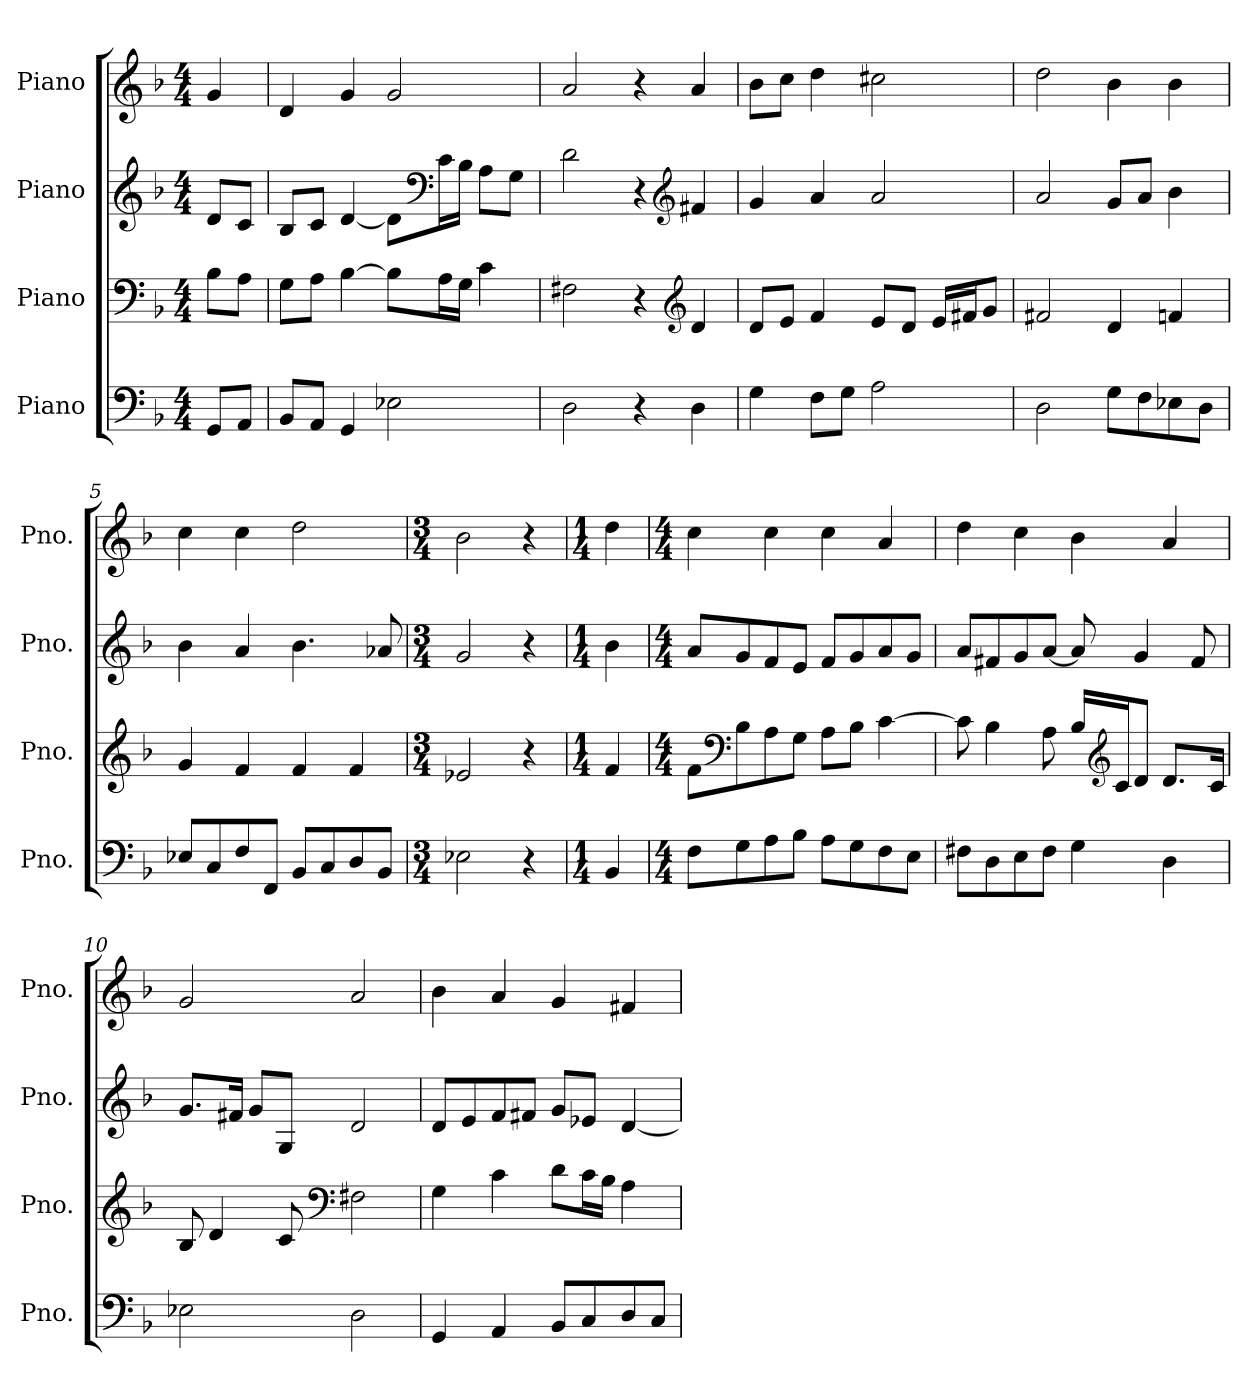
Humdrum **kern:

**kern	**kern	**kern	**kern
*part4	*part3	*part2	*part1
*staff4	*staff3	*staff2	*staff1
*I"Piano	*I"Piano	*I"Piano	*I"Piano
*I'Pno.	*I'Pno.	*I'Pno.	*I'Pno.
*clefF4	*clefF4	*clefG2	*clefG2
*k[b-]	*k[b-]	*k[b-]	*k[b-]
*M4/4	*M4/4	*M4/4	*M4/4
*MM120	*MM120	*MM120	*MM120
=	=	=	=
8GG/L	8B-\L	8d/L	4g/
8AA/J	8A\J	8c/J	.
=1	=1	=1	=1
8BB-/L	8G\L	8B-/L	4d/
8AA/J	8A\J	8c/J	.
4GG/	[4B-\	[4d/	4g/
2E-X\	8B-\L]	8d\L]	2g/
*	*	*clefF4	*
.	16A\L	16c\L	.
.	16G\JJ	16B-\JJ	.
.	4c\	8A\L	.
.	.	8G\J	.
=2	=2	=2	=2
2D\	2F#X\	2d\	2a/
4r	4r	4r	4r
*	*clefG2	*clefG2	*
4D\	4d/	4f#X/	4a/
=3	=3	=3	=3
4G\	8d/L	4g/	8b-\L
.	8e/J	.	8cc\J
8F\L	4f/	4a/	4dd\
8G\J	.	.	.
2A\	8e/L	2a/	2cc#X\
.	8d/J	.	.
.	16e/LL	.	.
.	16f#X/J	.	.
.	8g/J	.	.
=4	=4	=4	=4
2D\	2f#X/	2a/	2dd\
8G\L	4d/	8g/L	4b-\
8F\	.	8a/J	.
8E-X\	4fn/	4b-\	4b-\
8D\J	.	.	.
!!LO:LB:g=z
=5	=5	=5	=5
8E-X/L	4g/	4b-\	4cc\
8C/	.	.	.
8F/	4f/	4a/	4cc\
8FF/J	.	.	.
8BB-/L	4f/	4.b-\	2dd\
8C/	.	.	.
8D/	4f/	.	.
8BB-/J	.	8a-X/	.
=6	=6	=6	=6
*M3/4	*M3/4	*M3/4	*M3/4
2E-X\	2e-X/	2g/	2b-\
4r	4r	4r	4r
=7	=7	=7	=7
*M1/4	*M1/4	*M1/4	*M1/4
4BB-/	4f/	4b-\	4dd\
=8	=8	=8	=8
*M4/4	*M4/4	*M4/4	*M4/4
8F\L	8f\L	8a/L	4cc\
*	*clefF4	*	*
8G\	8B-\	8g/	.
8A\	8A\	8f/	4cc\
8B-\J	8G\J	8e/J	.
8A\L	8A\L	8f/L	4cc\
8G\	8B-\J	8g/	.
8F\	[4c\	8a/	4a/
8E\J	.	8g/J	.
=9	=9	=9	=9
8F#X\L	8c\]	8a/L	4dd\
8D\	4B-\	8f#X/	.
8E\	.	8g/	4cc\
8F#\J	8A\	[8a/J	.
4G\	16B-/LL	8a/]	4b-\
*	*clefG2	*	*
.	16c/J	.	.
.	8d/J	4g/	.
4D\	8.d/L	.	4a/
.	.	8f#/	.
.	16c/Jk	.	.
!!LO:LB:g=z
=10	=10	=10	=10
2E-X\	8B-/	8.g/L	2g/
.	4d/	.	.
.	.	16f#X/Jk	.
.	.	8g/L	.
.	8c/	8G/J	.
*	*clefF4	*	*
2D\	2F#X\	2d/	2a/
=11	=11	=11	=11
4GG/	4G\	8d/L	4b-\
.	.	8e/	.
4AA/	4c\	8f/	4a/
.	.	8f#X/J	.
8BB-/L	8d\L	8g/L	4g/
8C/	16c\L	8e-X/J	.
.	16B-\JJ	.	.
8D/	4A\	[4d/	4f#X/
8C/J	.	.	.
=	=	=	=
*-	*-	*-	*-
